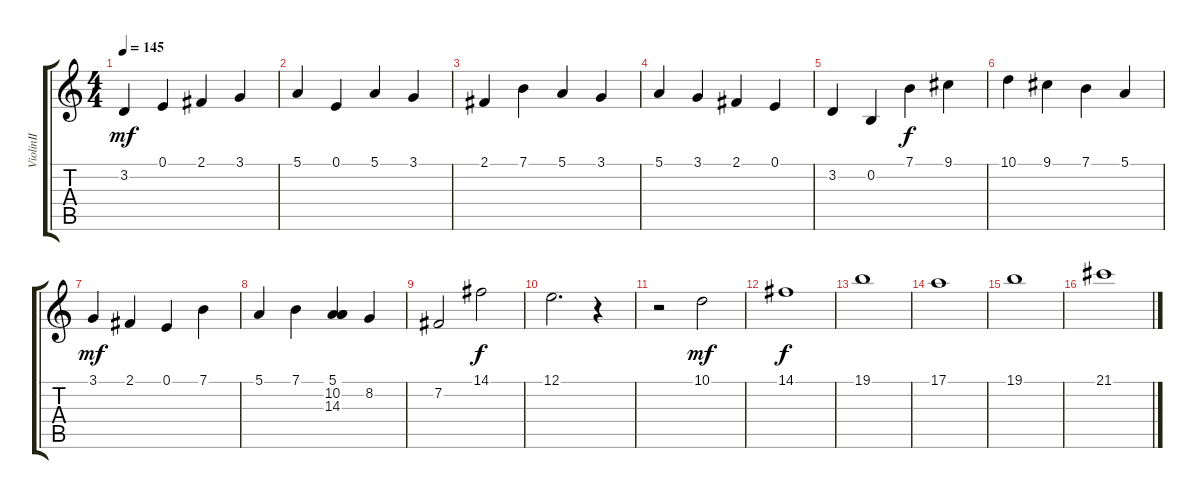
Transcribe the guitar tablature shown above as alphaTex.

\track ("ViolinⅡ" "ViolinⅡ") {instrument stringensemble1}
\staff {score tabs}
\tuning (E4 B3 G3 D3 A2 E2) {hide}
\ts (4 4)
\tempo 145
\clef g2
\ks c
3.2.4{dy mf} 0.1.4 2.1.4 3.1.4 |
5.1.4 0.1.4 5.1.4 3.1.4 |
2.1.4 7.1.4 5.1.4 3.1.4 |
5.1.4 3.1.4 2.1.4 0.1.4 |
3.2.4 0.2.4 7.1.4{dy f} 9.1.4 |
10.1.4 9.1.4 7.1.4 5.1.4 |
3.1.4{dy mf} 2.1.4 0.1.4 7.1.4 |
5.1.4 7.1.4 (5.1 10.2 14.3).4 8.2.4 |
7.2.2 14.1.2{dy f} |
12.1.2{d} r.4 |
r.2 10.1.2{dy mf} |
14.1.1{dy f} |
19.1.1 |
17.1.1 |
19.1.1 |
21.1.1
